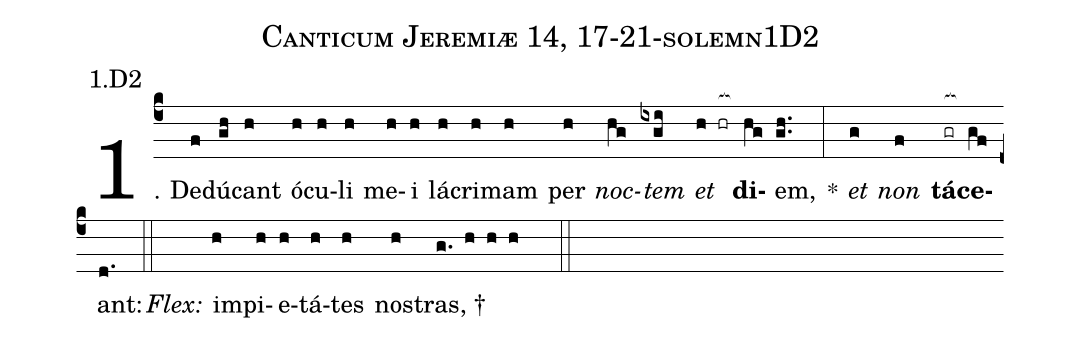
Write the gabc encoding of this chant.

name: Canticum Jeremiæ 14, 17-21-solemn1D2;
annotation: 1.D2;
%%
(c4)1. De(f)dú(gh)cant(h) ó(h)cu(h)li(h) me(h)i(h) lá(h)cri(h)mam(h) per(h) <i>noc</i>(hg)<i>tem</i>(ixgi) <i>et</i>(h hr[ocb:1{]) <b>di</b>(hg[ocb:0}])em,(gh..) *(:) <i>et</i>(g) <i>non</i>(f) <b>tá</b>(gr[ocb:1{])<b>ce</b>(gf[ocb:0}])ant:(d.) (::)
<i>Flex:</i>()  im(h)pi(h)e(h)tá(h)tes(h) nos(h)tras, †(g. h h h  ::)
